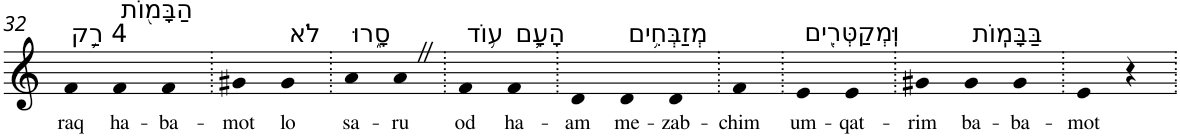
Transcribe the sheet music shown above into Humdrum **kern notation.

**kern	**text
*part1	*part1
*staff1	*staff1
*I"Piano	*
*I'Pno	*
!!LO:PB:g=z
*clefG2	*
*k[]	*
=32	=32
!LO:TX:a:t=4 רַ֥ק	!
!	!LO:LY:b
4f	raq
!LO:TX:a:t=הַבָּמ֖וֹת	!
!	!LO:LY:b
4f	ha-
!	!LO:LY:b
4f	-ba-
=33.	=33.
!	!LO:LY:b
4g#X	-mot
!LO:TX:a:t=לֹא	!
!	!LO:LY:b
4g#	lo
=34.	=34.
!LO:TX:a:t=סָ֑רוּ	!
!	!LO:LY:b
4a	sa-
!	!LO:LY:b
4aZ	-ru
=35.	=35.
!LO:TX:a:t=ע֥וֹד	!
!	!LO:LY:b
4f	od
!LO:TX:a:t=הָעָ֛ם	!
!	!LO:LY:b
4f	ha-
=36.	=36.
!	!LO:LY:b
4d	-am
!LO:TX:a:t=מְזַבְּחִ֥ים	!
!	!LO:LY:b
4d	me-
!	!LO:LY:b
4d	-zab-
=37.	=37.
!	!LO:LY:b
4f	-chim
=38.	=38.
!LO:TX:a:t=וּֽמְקַטְּרִ֖ים	!
!	!LO:LY:b
4e	um-
!	!LO:LY:b
4e	-qat-
=39.	=39.
!	!LO:LY:b
4g#X	-rim
!LO:TX:a:t=בַּבָּמֽוֹת	!
!	!LO:LY:b
4g#	ba-
!	!LO:LY:b
4g#	-ba-
=40.	=40.
!	!LO:LY:b
4e	-mot
4r	.
=.	=.
*-	*-
